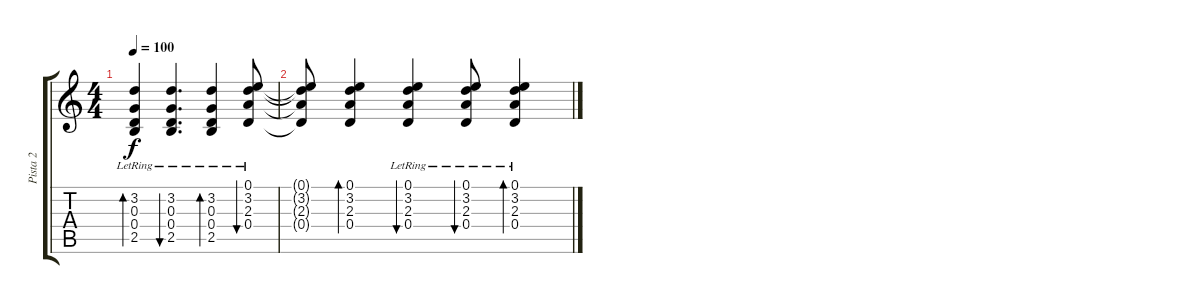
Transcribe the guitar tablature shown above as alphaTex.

\track ("Pista 2" "Pista 2") {instrument acousticguitarsteel}
\staff {score tabs}
\tuning (E4 B3 G3 D3 A2 E2) {hide}
\ts (4 4)
\tempo 100
\clef g2
\ks c
(3.2{lr} 0.3{lr} 0.4{lr} 2.5{lr}).4{bd 60 dy f} (3.2{lr} 0.3{lr} 0.4{lr} 2.5{lr}).4{d bu 60} (3.2{lr} 0.3{lr} 0.4{lr} 2.5{lr}).4{bd 60} (0.1{lr} 3.2{lr} 2.3{lr} 0.4{lr}).8{bu 60} |
(0.1{t} 3.2{t} 2.3{t} 0.4{t}).8 (0.1 3.2 2.3 0.4).4{bd 60} (0.1{lr} 3.2{lr} 2.3{lr} 0.4{lr}).4{bu 60} (0.1{lr} 3.2{lr} 2.3{lr} 0.4{lr}).8{bu 60} (0.1{lr} 3.2{lr} 2.3{lr} 0.4{lr}).4{bd 60}
